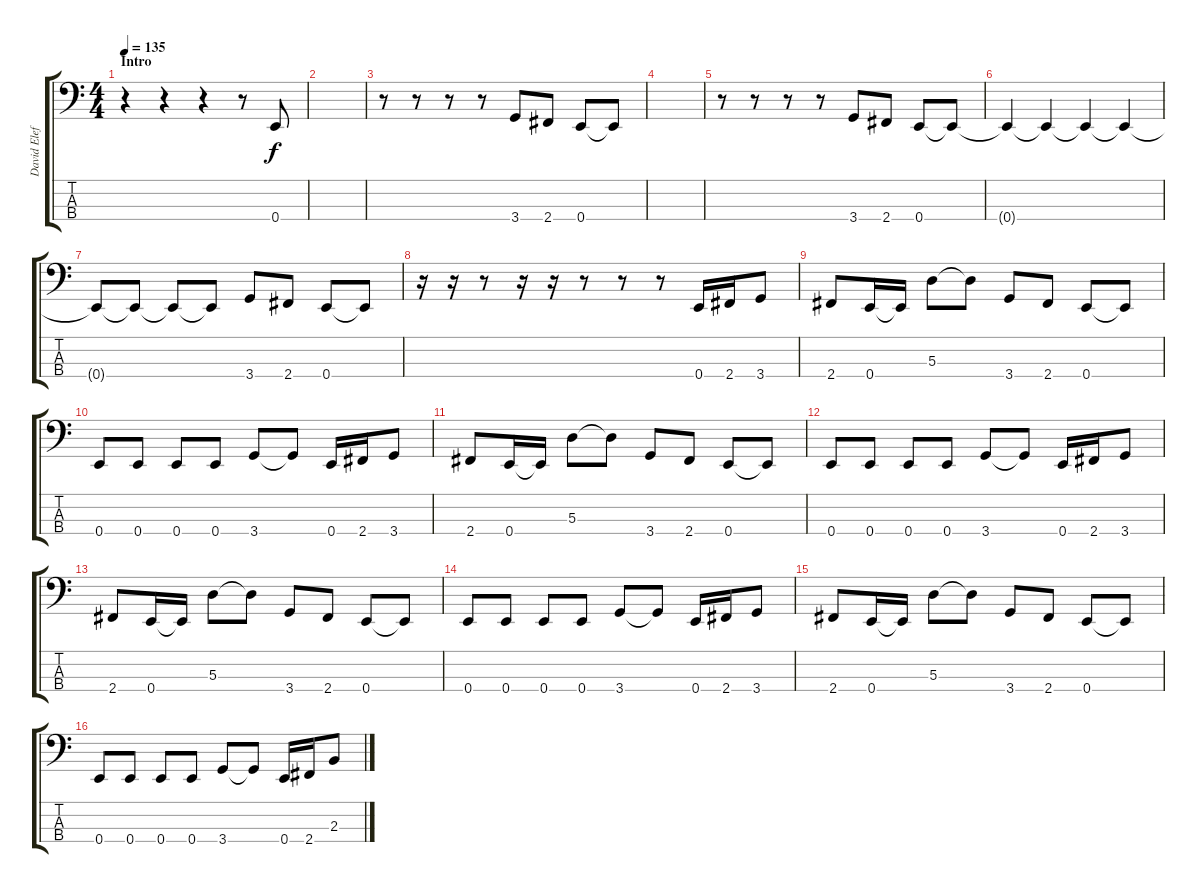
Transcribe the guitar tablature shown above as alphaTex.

\track ("David Eleffson" "David Elef") {instrument electricbasspick}
\staff {score tabs}
\tuning (G2 D2 A1 E1) {hide}
\ts (4 4)
\section ("" "Intro")
\tempo 135
\clef f4
\ks c
r.4{dy f instrument electricbasspick} r.4 r.4 r.8 0.4.8 |
|
r.8 r.8 r.8 r.8 3.4.8 2.4.8 0.4.8 0.4{t}.8 |
|
r.8 r.8 r.8 r.8 3.4.8 2.4.8 0.4.8 0.4{t}.8 |
0.4{t}.4 0.4{t}.4 0.4{t}.4 0.4{t}.4 |
0.4{t}.8 0.4{t}.8 0.4{t}.8 0.4{t}.8 3.4.8 2.4.8 0.4.8 0.4{t}.8 |
r.16 r.16 r.8 r.16 r.16 r.8 r.8 r.8 0.4.16 2.4.16 3.4.8 |
2.4.8 0.4.16 0.4{t}.16 5.3.8 5.3{t}.8 3.4.8 2.4.8 0.4.8 0.4{t}.8 |
0.4.8 0.4.8 0.4.8 0.4.8 3.4.8 3.4{t}.8 0.4.16 2.4.16 3.4.8 |
2.4.8 0.4.16 0.4{t}.16 5.3.8 5.3{t}.8 3.4.8 2.4.8 0.4.8 0.4{t}.8 |
0.4.8 0.4.8 0.4.8 0.4.8 3.4.8 3.4{t}.8 0.4.16 2.4.16 3.4.8 |
2.4.8 0.4.16 0.4{t}.16 5.3.8 5.3{t}.8 3.4.8 2.4.8 0.4.8 0.4{t}.8 |
0.4.8 0.4.8 0.4.8 0.4.8 3.4.8 3.4{t}.8 0.4.16 2.4.16 3.4.8 |
2.4.8 0.4.16 0.4{t}.16 5.3.8 5.3{t}.8 3.4.8 2.4.8 0.4.8 0.4{t}.8 |
0.4.8 0.4.8 0.4.8 0.4.8 3.4.8 3.4{t}.8 0.4.16 2.4.16 2.3.8
